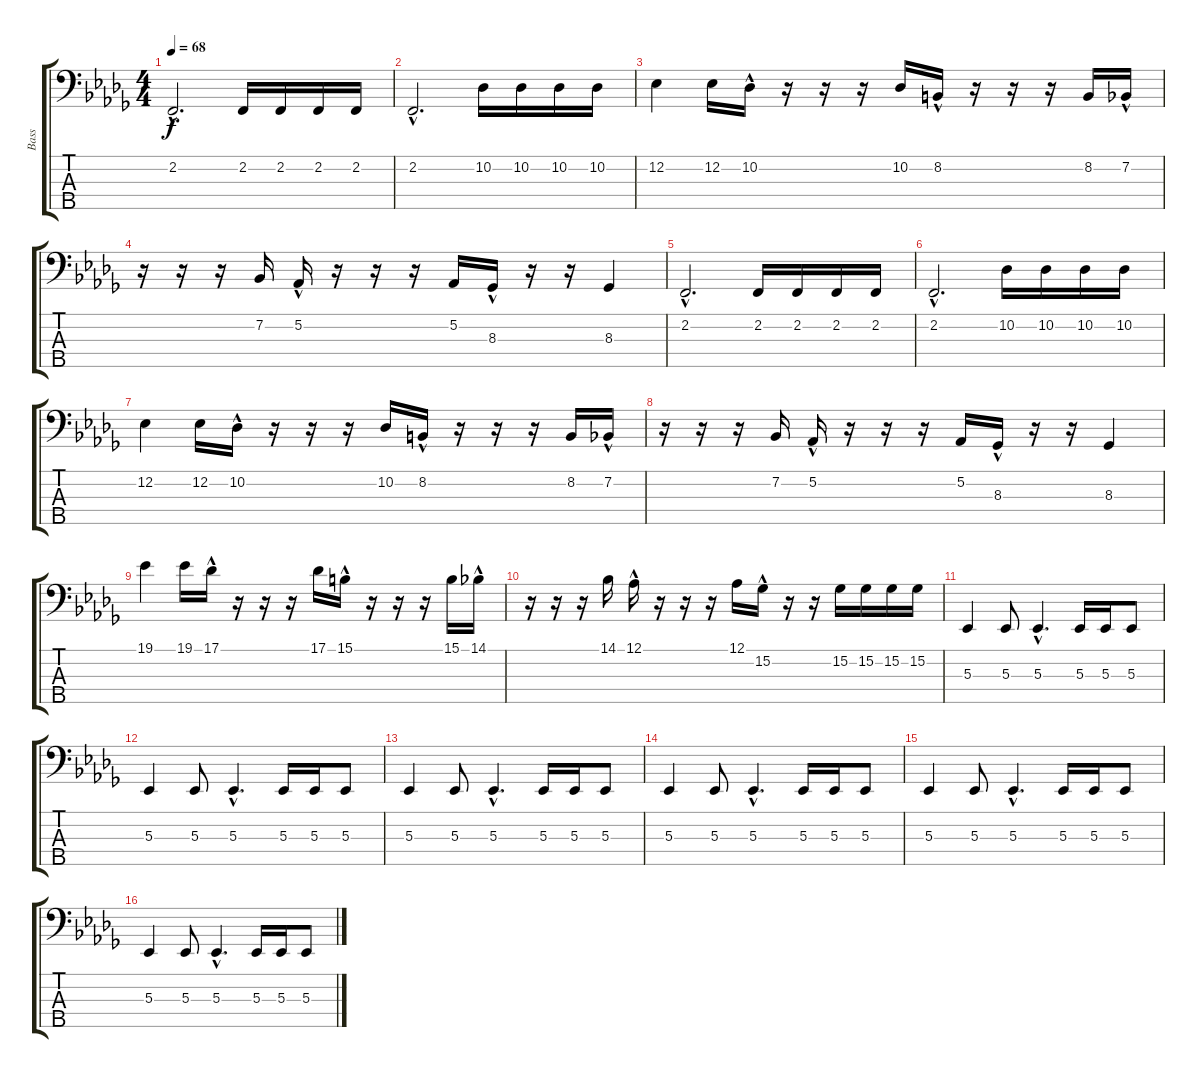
\track ("Bass" "Bass") {instrument electricbasspick}
\staff {score tabs}
\tuning (Ab1 Eb1 Bb0 F0 C0) {hide}
\ts (4 4)
\tempo 68
\clef f4
\ks bbminor
2.2{hac}.2{d dy f} 2.2.16 2.2.16 2.2.16 2.2.16 |
2.2{hac}.2{d} 10.2.16 10.2.16 10.2.16 10.2.16 |
12.2.4 12.2.16 10.2{hac}.16 r.16 r.16 r.16 10.2.16 8.2{hac}.16 r.16 r.16 r.16 8.2.16 7.2{hac}.16 |
r.16 r.16 r.16 7.2.16 5.2{hac}.16 r.16 r.16 r.16 5.2.16 8.3{hac}.16 r.16 r.16 8.3.4 |
2.2{hac}.2{d} 2.2.16 2.2.16 2.2.16 2.2.16 |
2.2{hac}.2{d} 10.2.16 10.2.16 10.2.16 10.2.16 |
12.2.4 12.2.16 10.2{hac}.16 r.16 r.16 r.16 10.2.16 8.2{hac}.16 r.16 r.16 r.16 8.2.16 7.2{hac}.16 |
r.16 r.16 r.16 7.2.16 5.2{hac}.16 r.16 r.16 r.16 5.2.16 8.3{hac}.16 r.16 r.16 8.3.4 |
19.1.4 19.1.16 17.1{hac}.16 r.16 r.16 r.16 17.1.16 15.1{hac}.16 r.16 r.16 r.16 15.1.16 14.1{hac}.16 |
r.16 r.16 r.16 14.1.16 12.1{hac}.16 r.16 r.16 r.16 12.1.16 15.2{hac}.16 r.16 r.16 15.2.16 15.2.16 15.2.16 15.2.16 |
5.3.4 5.3.8 5.3{hac}.4{d} 5.3.16 5.3.16 5.3.8 |
5.3.4 5.3.8 5.3{hac}.4{d} 5.3.16 5.3.16 5.3.8 |
5.3.4 5.3.8 5.3{hac}.4{d} 5.3.16 5.3.16 5.3.8 |
5.3.4 5.3.8 5.3{hac}.4{d} 5.3.16 5.3.16 5.3.8 |
5.3.4 5.3.8 5.3{hac}.4{d} 5.3.16 5.3.16 5.3.8 |
5.3.4 5.3.8 5.3{hac}.4{d} 5.3.16 5.3.16 5.3.8
